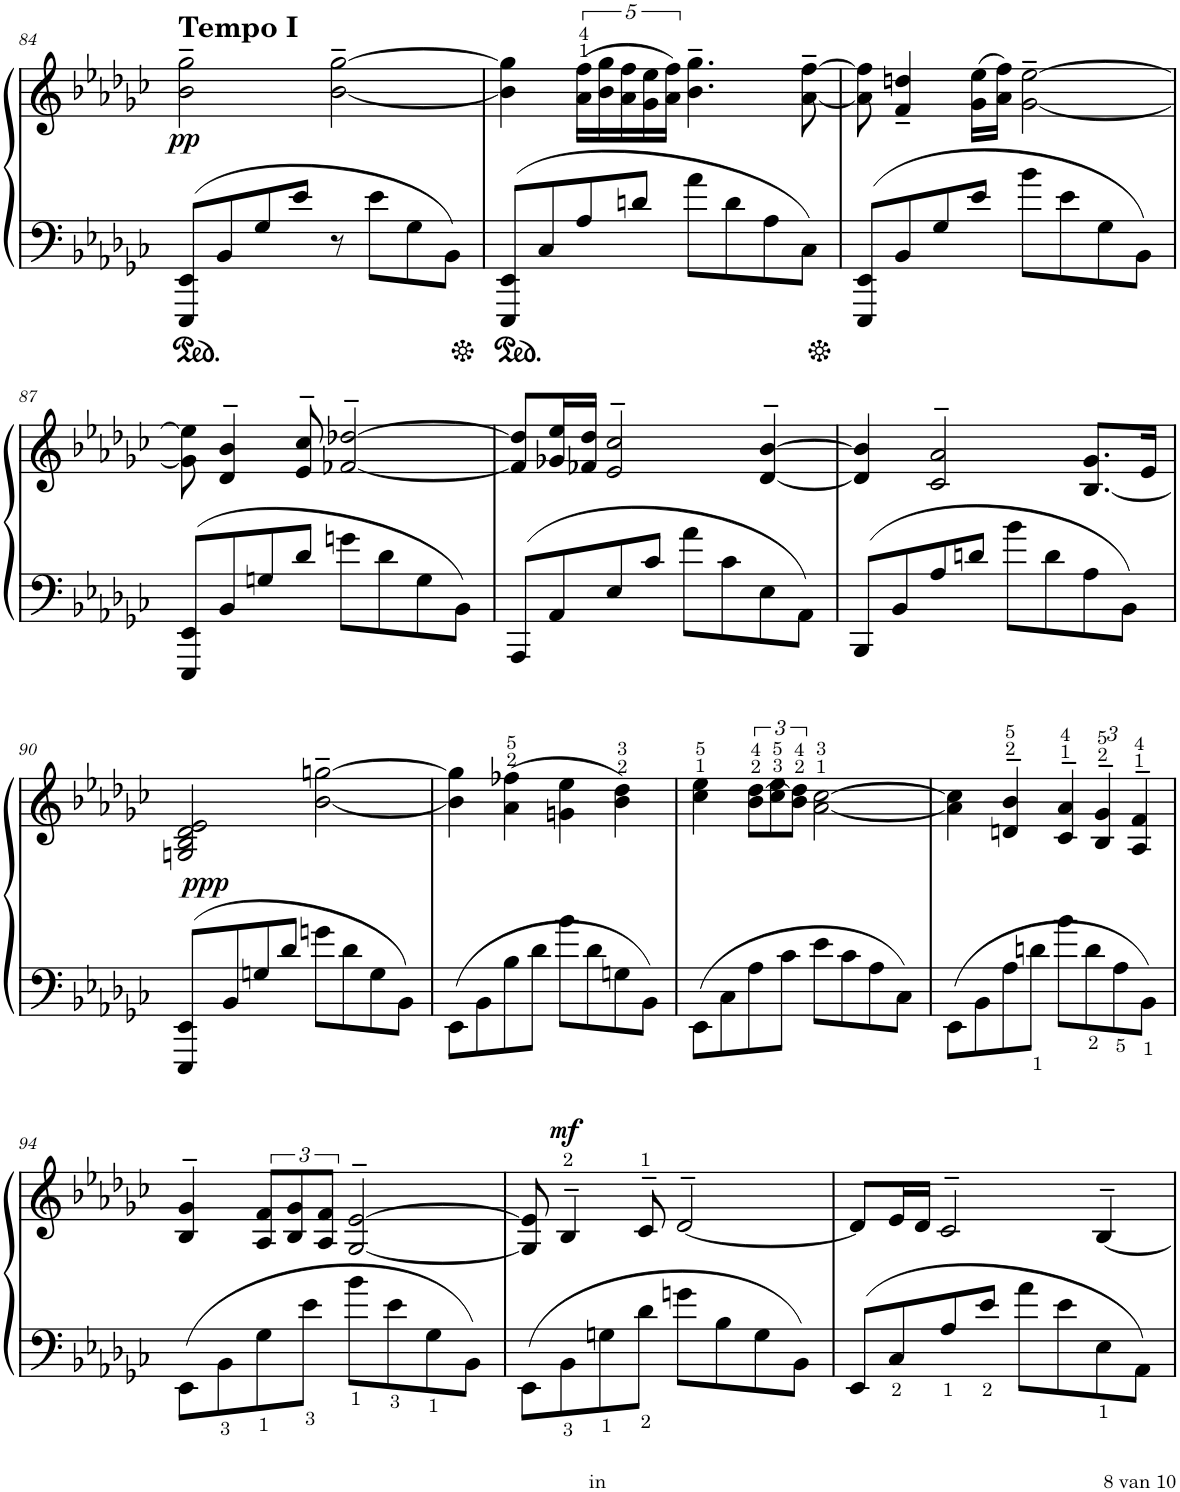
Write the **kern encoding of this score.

**kern	**kern	**dynam
*part1	*part1	*part1
*staff2	*staff1	*staff1/2
*I"Piano	*	*
*I'Pno.	*	*
!!LO:PB:g=z
*clefF4	*clefG2	*
*k[b-e-a-d-g-c-]	*k[b-e-a-d-g-c-]	*
*M4/4	*M4/4	*
*met(c)	*met(c)	*
=84	=84	=84
!	!LO:TX:a:B:t=Tempo I	!
!	!	!LO:DY:b
8EEE-/;< 8EE-/;<L	2b-\~ 2gg-\~	pp
8BB-/	.	.
8G-/	.	.
8e-/J	.	.
8r	[2b-\~ [2gg-\~	.
8e-\L	.	.
8G-\	.	.
8BB-\J	.	.
=85	=85	=85
8EEE-/ 8EE-/L	4b-\] 4gg-\]	.
8C-/	.	.
8A-/	(20a-\ 20ff\LL	.
.	20b-\ 20gg-\	.
.	20a-\ 20ff\	.
8dn/J	.	.
.	20g-\ 20ee-\	.
.	20a-\ 20ff\JJ)	.
8a-\L	4.b-\~ 4.gg-\~	.
8d\	.	.
8A-\	.	.
8C-\J	[8a-\~ [8ff\~	.
=86	=86	=86
8EEE-/ 8EE-/L	8a-\] 8ff\]	.
8BB-/	4f/~ 4ddn/~	.
8G-/	.	.
8e-/J	(16g-\ 16ee-\LL	.
.	16a-\ 16ff\JJ)	.
8b-\L	[2g-\~ [2ee-\~	.
8e-\	.	.
8G-\	.	.
8BB-\J	.	.
!!LO:LB:g=z
=87	=87	=87
8EEE-/ 8EE-/L	8g-\] 8ee-\]	.
8BB-/	4d-/~> 4b-/~>	.
8Gn/	.	.
8d-/J	8e-/~> 8cc-/~>	.
8gn\L	[2f-X/~> [2dd-X/~>	.
8d-\	.	.
8G\	.	.
8BB-\J	.	.
=88	=88	=88
8AAA-/L	8f-/] 8dd-/]L	.
8AA-/	16g-X/ 16ee-/L	.
.	16f-X/ 16dd-/JJ	.
8E-/	2e-/~> 2cc-/~>	.
8c-/J	.	.
8a-\L	.	.
8c-\	.	.
8E-\	[4d-/~> [4b-/~>	.
8AA-\J	.	.
=89	=89	=89
8BBB-/L	4d-/] 4b-/]	.
8BB-/	.	.
8A-/	2c-/~> 2a-/~>	.
8dn/J	.	.
8b-\L	.	.
8d\	.	.
8A-\	[8.B-/ 8.g-/L	.
8BB-\J	.	.
.	16e-/Jk	.
!!LO:LB:g=z
=90	=90	=90
!	!	!LO:DY:b
8EEE-/ 8EE-/L	2Gn/ 2B-/] 2d-/ 2e-/	ppp
8BB-/	.	.
8Gn/	.	.
8d-/J	.	.
8gn\L	[2b-\~ [2ggn\~	.
8d-\	.	.
8G\	.	.
8BB-\J	.	.
=91	=91	=91
8EE-\L	4b-\] 4gg\]	.
8BB-\	.	.
8B-\	(4a-\ 4ff-X\	.
8d-\J	.	.
8b-\L	4gn\ 4ee-\	.
8d-\	.	.
8Gn\	4b-\ 4dd-\)	.
8BB-\J	.	.
=92	=92	=92
8EE-\L	4cc-\ 4ee-\	.
8C-\	.	.
8A-\	12b-\ [12dd-\L	.
.	12cc-\ 12ee-\	.
8c-\J	.	.
.	12b-\ 12dd-\]J	.
8e-\L	[2a-\ [2cc-\	.
8c-\	.	.
8A-\	.	.
8C-\J	.	.
=93	=93	=93
8EE-\L	4a-\] 4cc-\]	.
8BB-\	.	.
8A-\	4dn/~> 4b-/~>	.
8dn\J	.	.
*	*Xbrackettup	*
8b-\L	6c-/~> 6a-/~>	.
8d\	.	.
.	6B-/~> 6g-/~>	.
8A-\	.	.
.	6A-/~> 6f/~>	.
8BB-\J	.	.
!!LO:LB:g=z
=94	=94	=94
8EE-\L	4B-/~> 4g-/~>	.
8BB-\	.	.
*	*brackettup	*
8G-\	12A-/ 12f/L	.
.	12B-/ 12g-/	.
8e-\J	.	.
.	12A-/ 12f/J	.
8b-\L	[2G-/~> [2e-/~>	.
8e-\	.	.
8G-\	.	.
8BB-\J	.	.
=95	=95	=95
8EE-\L	8G-/] 8e-/]	.
!	!	!LO:DY:a
8BB-\	4B-~>/	mf
8Gn\	.	.
8d-\J	8c-~>/	.
8gn\L	[2d-~>/	.
8B-\	.	.
8G\	.	.
8BB-\J	.	.
=96	=96	=96
8EE-/L	8d-/L]	.
8C-/	16e-/L	.
.	16d-/JJ	.
8A-/	2c-~>/	.
8e-/J	.	.
8a-\L	.	.
8e-\	.	.
8E-\	[4B-~>/	.
8AA-\J	.	.
=	=	=
*-	*-	*-
